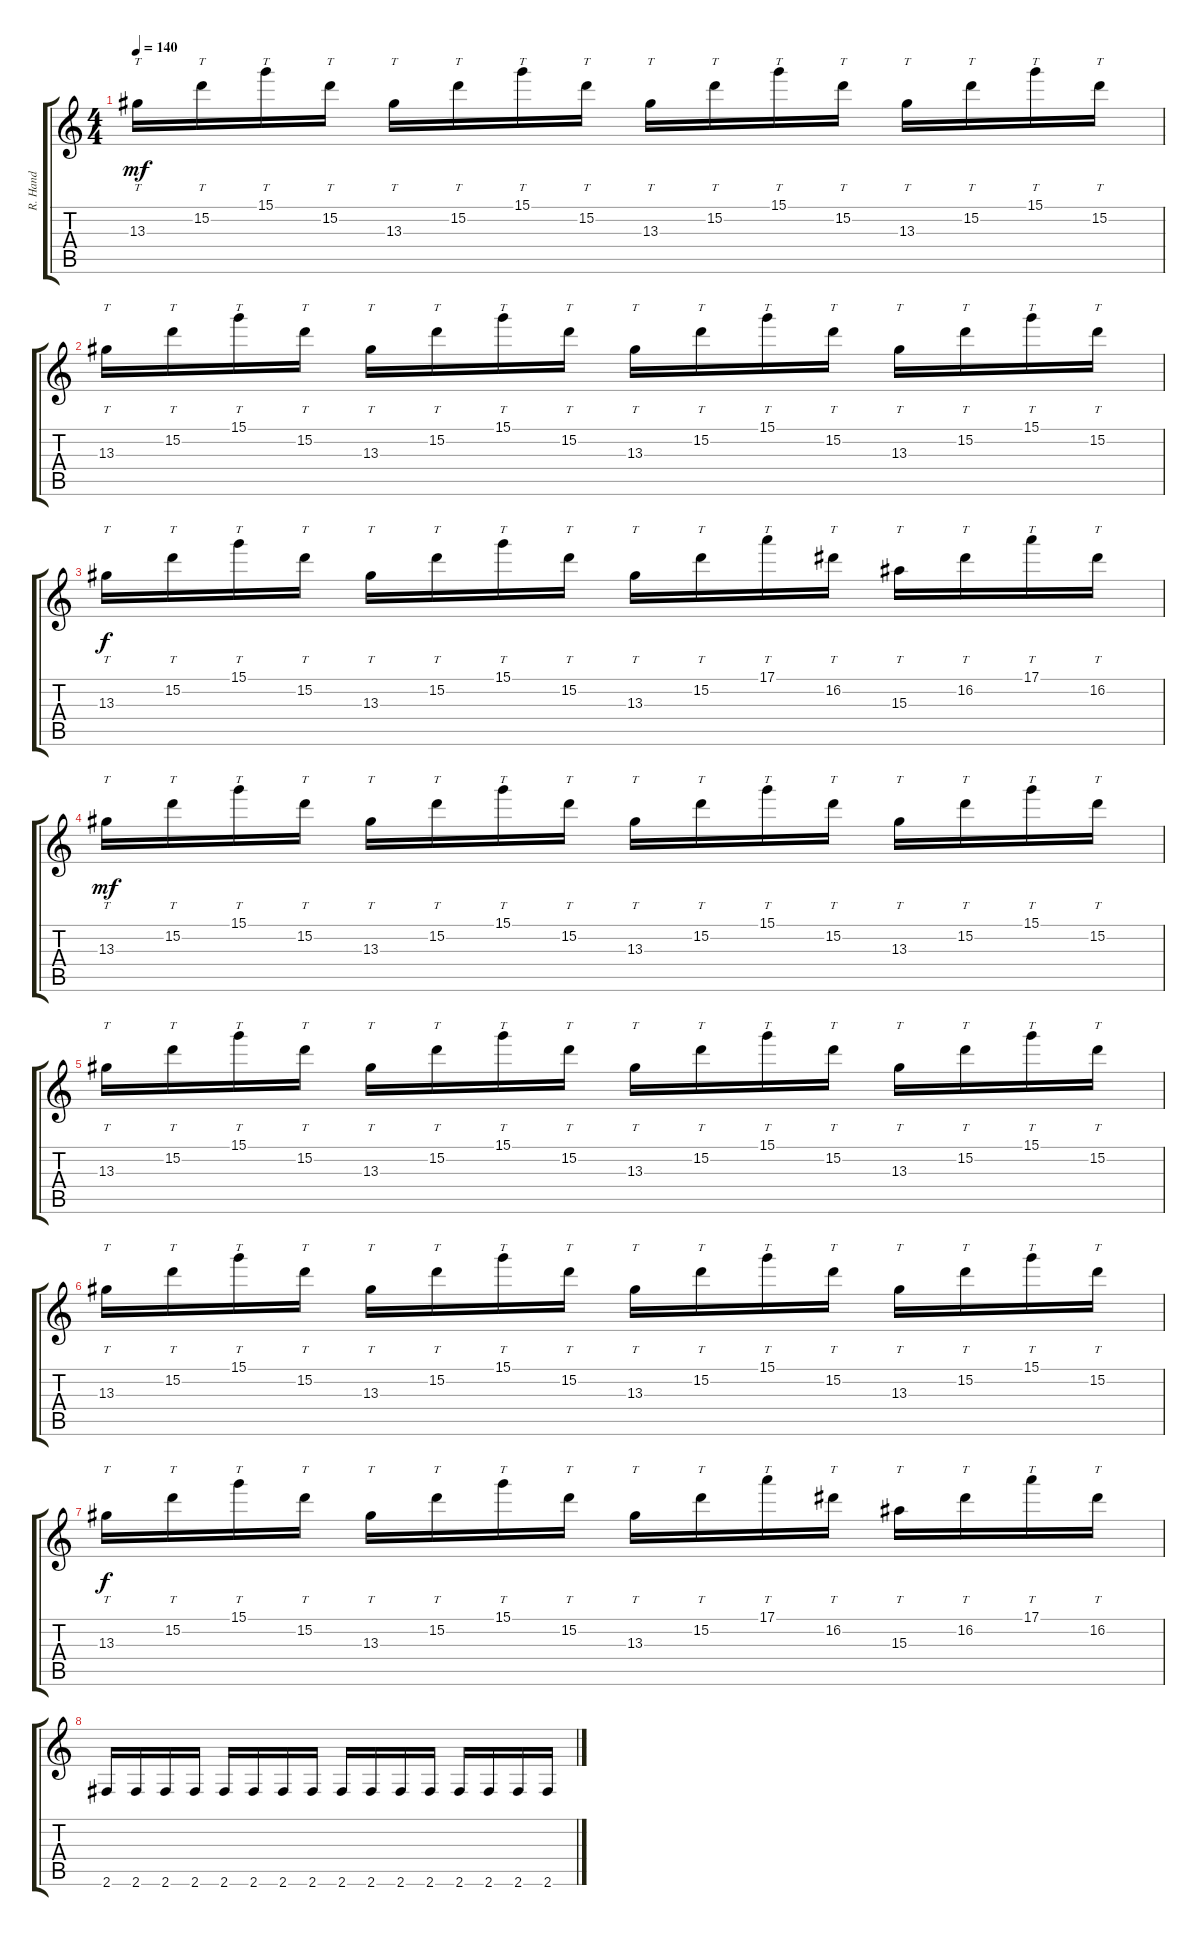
\track ("R. Hand" "R. Hand") {instrument distortionguitar}
\staff {score tabs}
\tuning (E4 B3 G3 D3 A2 E2) {hide}
\ts (4 4)
\tempo 140
\clef g2
\ks c
13.3.16{tt dy mf} 15.2.16{tt} 15.1.16{tt} 15.2.16{tt} 13.3.16{tt} 15.2.16{tt} 15.1.16{tt} 15.2.16{tt} 13.3.16{tt} 15.2.16{tt} 15.1.16{tt} 15.2.16{tt} 13.3.16{tt} 15.2.16{tt} 15.1.16{tt} 15.2.16{tt} |
13.3.16{tt} 15.2.16{tt} 15.1.16{tt} 15.2.16{tt} 13.3.16{tt} 15.2.16{tt} 15.1.16{tt} 15.2.16{tt} 13.3.16{tt} 15.2.16{tt} 15.1.16{tt} 15.2.16{tt} 13.3.16{tt} 15.2.16{tt} 15.1.16{tt} 15.2.16{tt} |
13.3.16{tt dy f} 15.2.16{tt} 15.1.16{tt} 15.2.16{tt} 13.3.16{tt} 15.2.16{tt} 15.1.16{tt} 15.2.16{tt} 13.3.16{tt} 15.2.16{tt} 17.1.16{tt} 16.2.16{tt} 15.3.16{tt} 16.2.16{tt} 17.1.16{tt} 16.2.16{tt} |
13.3.16{tt dy mf} 15.2.16{tt} 15.1.16{tt} 15.2.16{tt} 13.3.16{tt} 15.2.16{tt} 15.1.16{tt} 15.2.16{tt} 13.3.16{tt} 15.2.16{tt} 15.1.16{tt} 15.2.16{tt} 13.3.16{tt} 15.2.16{tt} 15.1.16{tt} 15.2.16{tt} |
13.3.16{tt} 15.2.16{tt} 15.1.16{tt} 15.2.16{tt} 13.3.16{tt} 15.2.16{tt} 15.1.16{tt} 15.2.16{tt} 13.3.16{tt} 15.2.16{tt} 15.1.16{tt} 15.2.16{tt} 13.3.16{tt} 15.2.16{tt} 15.1.16{tt} 15.2.16{tt} |
13.3.16{tt} 15.2.16{tt} 15.1.16{tt} 15.2.16{tt} 13.3.16{tt} 15.2.16{tt} 15.1.16{tt} 15.2.16{tt} 13.3.16{tt} 15.2.16{tt} 15.1.16{tt} 15.2.16{tt} 13.3.16{tt} 15.2.16{tt} 15.1.16{tt} 15.2.16{tt} |
13.3.16{tt dy f} 15.2.16{tt} 15.1.16{tt} 15.2.16{tt} 13.3.16{tt} 15.2.16{tt} 15.1.16{tt} 15.2.16{tt} 13.3.16{tt} 15.2.16{tt} 17.1.16{tt} 16.2.16{tt} 15.3.16{tt} 16.2.16{tt} 17.1.16{tt} 16.2.16{tt} |
2.6.16 2.6.16 2.6.16 2.6.16 2.6.16 2.6.16 2.6.16 2.6.16 2.6.16 2.6.16 2.6.16 2.6.16 2.6.16 2.6.16 2.6.16 2.6.16
